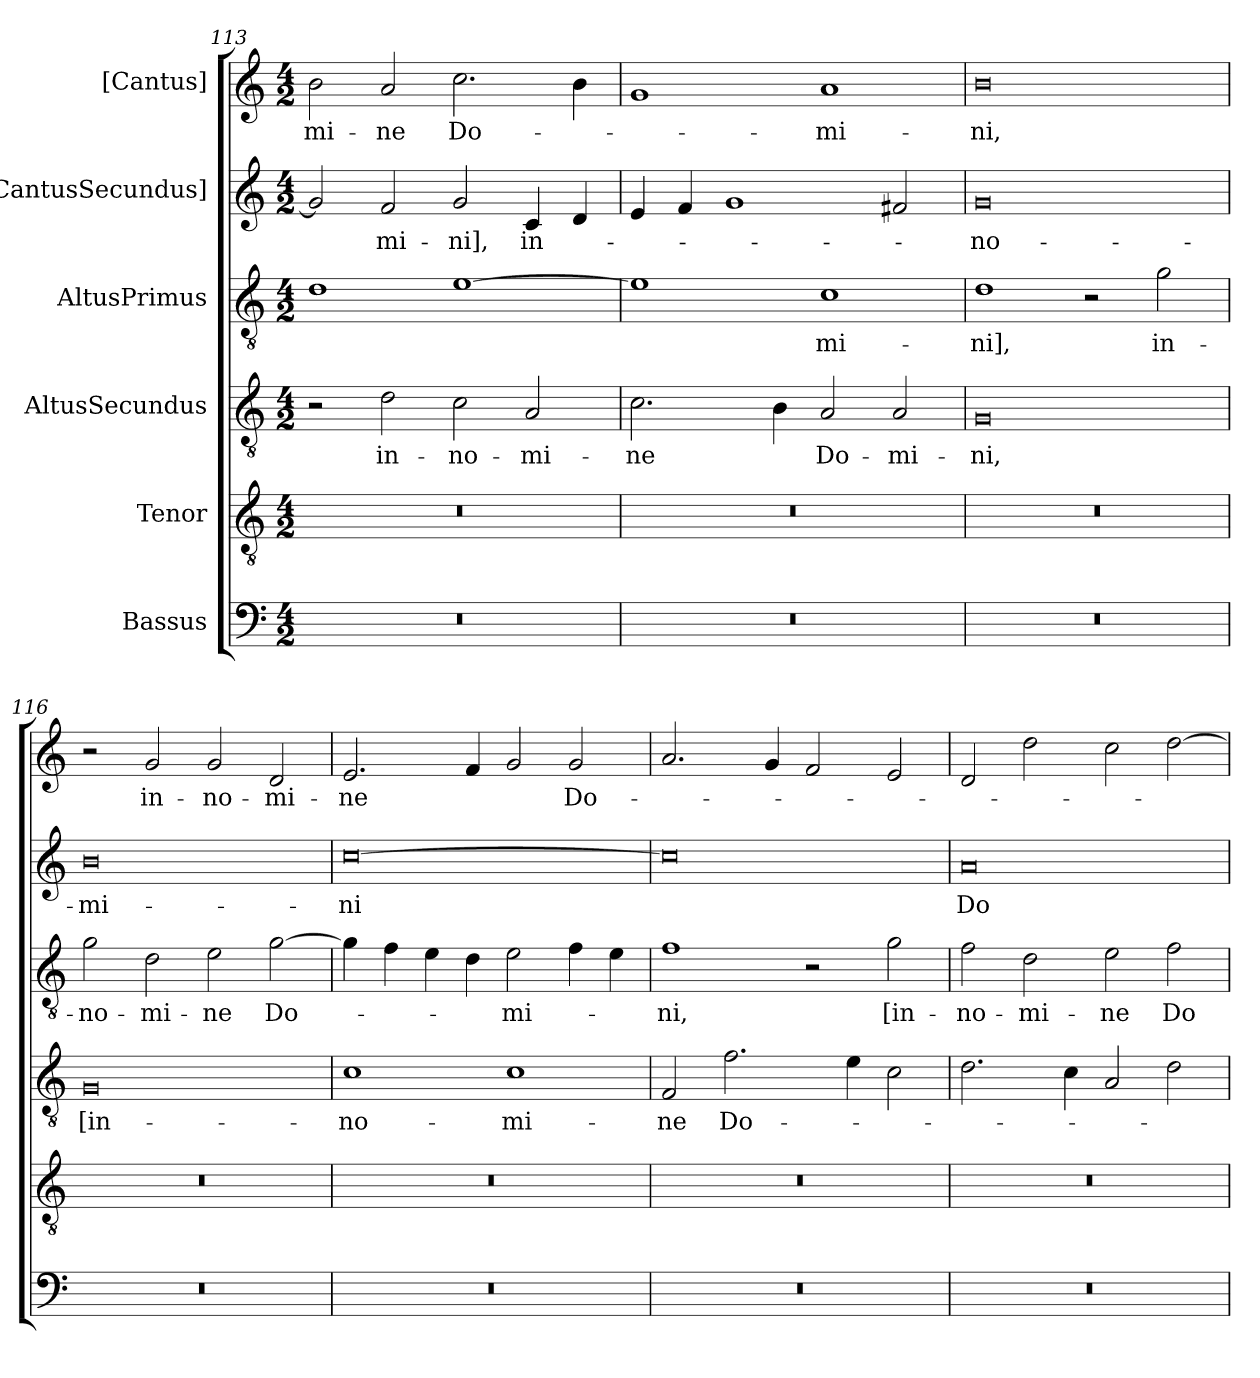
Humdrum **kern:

**kern	**kern	**kern	**text	**kern	**text	**kern	**text	**kern	**text
*part6	*part5	*part4	*part4	*part3	*part3	*part2	*part2	*part1	*part1
*staff6	*staff5	*staff4	*staff4	*staff3	*staff3	*staff2	*staff2	*staff1	*staff1
*I"Bassus	*I"Tenor	*I"AltusSecundus	*	*I"AltusPrimus	*	*I"[CantusSecundus]	*	*I"[Cantus]	*
*clefF4	*clefGv2	*clefGv2	*	*clefGv2	*	*clefG2	*	*clefG2	*
*k[]	*k[]	*k[]	*	*k[]	*	*k[]	*	*k[]	*
*M4/2	*M4/2	*M4/2	*	*M4/2	*	*M4/2	*	*M4/2	*
=113	=113	=113	=113	=113	=113	=113	=113	=113	=113
0r	0r	2r	.	1d\	.	2g/]	.	2b\	-mi-
.	.	2d\	in-	.	.	2f/	-mi-	2a/	-ne
.	.	2c\	no-	[1e\	.	2g/	-ni],	2.cc\	Do-
.	.	2A/	-mi-	.	.	4c/	in-	.	.
.	.	.	.	.	.	4d/	.	4b\	.
=114	=114	=114	=114	=114	=114	=114	=114	=114	=114
0r	0r	2.c\	-ne	1e\]	.	4e/	.	1g/	.
.	.	.	.	.	.	4f/	.	.	.
.	.	.	.	.	.	1g/	.	.	.
.	.	4B\	.	.	.	.	.	.	.
.	.	2A/	Do-	1c\	-mi-	.	.	1a/	-mi-
.	.	2A/	-mi-	.	.	2f#X/	.	.	.
=115	=115	=115	=115	=115	=115	=115	=115	=115	=115
0r	0r	0G/	-ni,	1d\	-ni],	0g/	no-	0b\	-ni,
.	.	.	.	2r	.	.	.	.	.
.	.	.	.	2g\	in-	.	.	.	.
=116	=116	=116	=116	=116	=116	=116	=116	=116	=116
0r	0r	0G/	[in-	2g\	no-	0b\	-mi-	2r	.
.	.	.	.	2d\	-mi-	.	.	2g/	in-
.	.	.	.	2e\	-ne	.	.	2g/	no-
.	.	.	.	[2g\	Do-	.	.	2d/	-mi-
=117	=117	=117	=117	=117	=117	=117	=117	=117	=117
0r	0r	1c\	no-	4g\]	.	[0cc\	-ni	2.e/	-ne
.	.	.	.	4f\	.	.	.	.	.
.	.	.	.	4e\	.	.	.	.	.
.	.	.	.	4d\	.	.	.	4f/	.
.	.	1c\	-mi-	2e\	-mi-	.	.	2g/	.
.	.	.	.	4f\	.	.	.	2g/	Do-
.	.	.	.	4e\	.	.	.	.	.
=118	=118	=118	=118	=118	=118	=118	=118	=118	=118
0r	0r	2F/	-ne	1f\	-ni,	0cc\]	.	2.a/	.
.	.	2.f\	Do-	.	.	.	.	.	.
.	.	.	.	.	.	.	.	4g/	.
.	.	.	.	2r	.	.	.	2f/	.
.	.	4e\	.	.	.	.	.	.	.
.	.	2c\	.	2g\	[in-	.	.	2e/	.
=119	=119	=119	=119	=119	=119	=119	=119	=119	=119
0r	0r	2.d\	.	2f\	no-	0a/	Do-	2d/	.
.	.	.	.	2d\	-mi-	.	.	2dd\	.
.	.	4c\	.	.	.	.	.	.	.
.	.	2A/	.	2e\	-ne	.	.	2cc\	.
.	.	2d\	.	2f\	Do-	.	.	[2dd\	.
=	=	=	=	=	=	=	=	=	=
*-	*-	*-	*-	*-	*-	*-	*-	*-	*-
